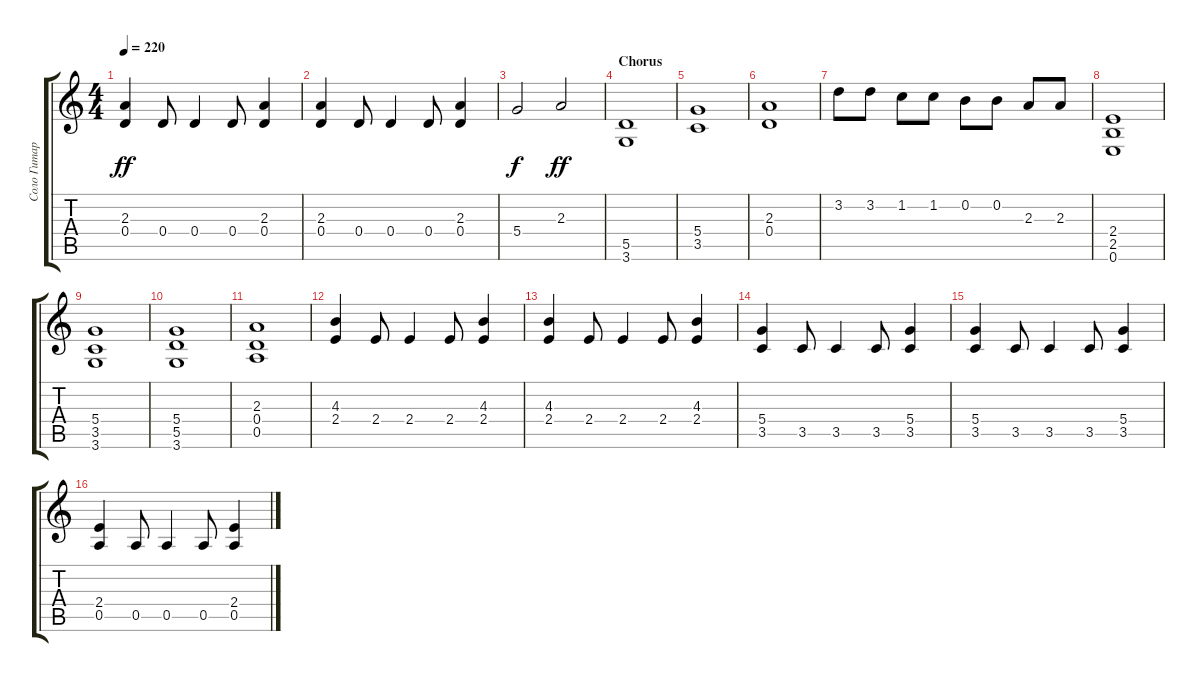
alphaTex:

\track ("Соло Гитара" "Соло Гитар") {instrument overdrivenguitar}
\staff {score tabs}
\tuning (E4 B3 G3 D3 A2 E2) {hide}
\ts (4 4)
\tempo 220
\clef g2
\ks c
(2.3 0.4).4{dy ff} 0.4.8 0.4.4 0.4.8 (2.3 0.4).4 |
(2.3 0.4).4 0.4.8 0.4.4 0.4.8 (2.3 0.4).4 |
5.4.2{dy f} 2.3.2{dy ff} |
\section ("" "Chorus")
(5.5 3.6).1 |
(5.4 3.5).1 |
(2.3 0.4).1 |
3.2.8 3.2.8 1.2.8 1.2.8 0.2.8 0.2.8 2.3.8 2.3.8 |
(2.4 2.5 0.6).1 |
(5.4 3.5 3.6).1 |
(5.4 5.5 3.6).1 |
(2.3 0.4 0.5).1 |
(4.3 2.4).4 2.4.8 2.4.4 2.4.8 (4.3 2.4).4 |
(4.3 2.4).4 2.4.8 2.4.4 2.4.8 (4.3 2.4).4 |
(5.4 3.5).4 3.5.8 3.5.4 3.5.8 (5.4 3.5).4 |
(5.4 3.5).4 3.5.8 3.5.4 3.5.8 (5.4 3.5).4 |
(2.4 0.5).4 0.5.8 0.5.4 0.5.8 (2.4 0.5).4
